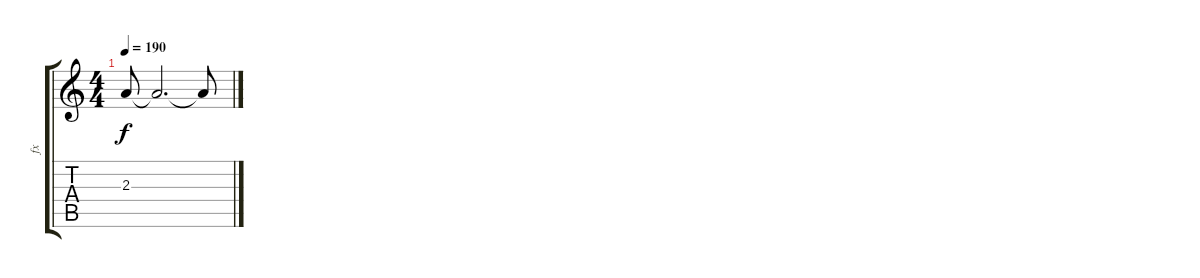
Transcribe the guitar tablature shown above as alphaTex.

\track ("fx" "fx") {instrument distortionguitar}
\staff {score tabs}
\tuning (E4 B3 G3 D3 A2 E2) {hide}
\ts (4 4)
\tempo 190
\clef g2
\ks c
2.3{t}.8{dy f volume 7} 2.3{t}.2{d volume 0} 2.3{t}.8
